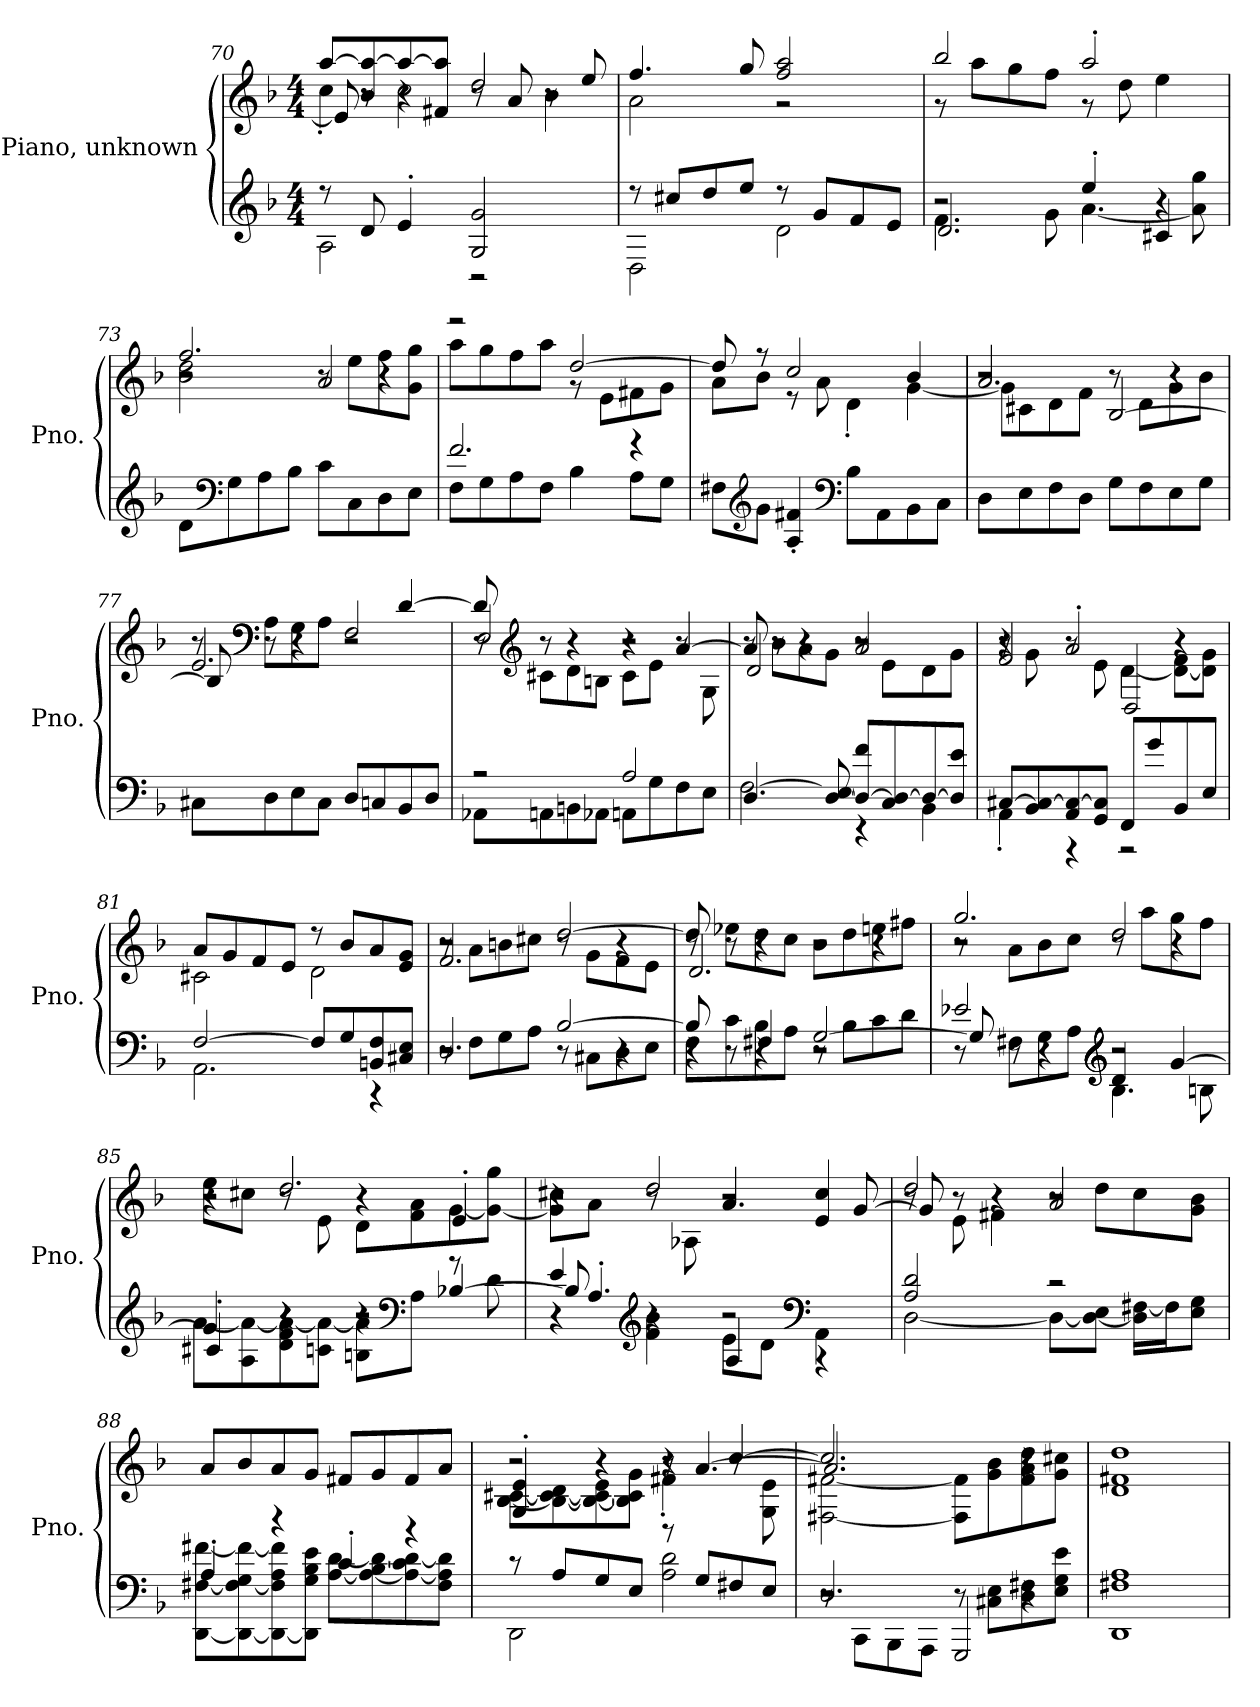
**kern	**kern
*part1	*part1
*staff2	*staff1
*I"Piano, unknown	*
*I'Pno.	*
*clefG2	*clefG2
*k[b-]	*k[b-]
*M4/4	*M4/4
=70	=70
*^	*^
*	*	*	*^
8r	2A\	[8aa/L	4cc'\	8e/]
8d/	.	8b-/ 8aa/_	.	8r
4e'/	.	8aa/_	2cc\	4r
.	.	8f#X/ 8aa/]J	.	.
2G/ 2g/	2r	8r	.	2dd/
.	.	8a/	.	.
.	.	8r	4b-\	.
.	.	8ee/	.	.
*	*	*	*v	*v
=71	=71	=71	=71
8r	2D\	4.ff/	2a\
8cc#X/L	.	.	.
8dd/	.	.	.
8ee/J	.	8gg/	.
8r	2d\	2ff/ 2aa/	2r
8g/L	.	.	.
8f/	.	.	.
8e/J	.	.	.
=72	=72	=72	=72
*	*^	*	*
2r	4.f\	2.d/	2bb-/	8r
.	.	.	.	8aa\L
.	.	.	.	8gg\
.	8g\	.	.	8ff\J
4ee'/	[4.a\	.	2aa'/	8r
.	.	.	.	8dd\
4r	.	4c#X/	.	4ee\
.	8a\] 8gg\	.	.	.
*v	*v	*v	*	*
!!LO:LB:g=z
=73	=73	=73
*	*	*^
8d\L	2.ff/	2b-\ 2dd\	2r
*clefF4	*	*	*
8G\	.	.	.
8A\	.	.	.
8B-\J	.	.	.
8c\L	.	8r	2a/
8C\	.	8ee\L	.
8D\	4r	8ff\	.
8E\J	.	8g\ 8gg\J	.
*	*	*v	*v
=74	=74	=74
*^	*	*
2.f/	8F\L	2r	8aa\L
.	8G\	.	8gg\
.	8A\	.	8ff\
.	8F\J	.	8aa\J
.	4B-\	[2dd/	8r
.	.	.	8e\L
4r	8A\L	.	8f#X\
.	8G\J	.	8g\J
*v	*v	*	*
=75	=75	=75
8F#X\L	8dd/]	8a\L
*clefG2	*	*
8g\J	8r	8b-\J
4A/' 4f#X/'	2cc/	8r
.	.	8a\
*clefF4	*	*
8B-\L	.	4d'\
8AA\	.	.
8BB-\	4b-/	[4g\
8C\J	.	.
=76	=76	=76
*	*	*^
8D\L	2.a/	8g\L]	2r
8E\	.	8c#X\	.
8F\	.	8d\	.
8D\J	.	8f\J	.
8G\L	.	8r	[2B-/
8F\	.	8d\L	.
8E\	4r	8g\	.
8G\J	.	8b-\J	.
!!LO:LB:g=z	!!	!!
=77	=77	=77	=77
8C#X\L	2.e/	8r	8B-/]
*	*clefF4	*	*
8D\	.	8A\L	8r
8E\	.	8G\	4r
8C#\J	.	8A\J	.
8D/L	.	2r	2F/
8Cn/	.	.	.
8BB-/	[4d/	.	.
8D/J	.	.	.
=78	=78	=78	=78
*^	*	*	*
2r	8AA-X\L	8d/]	8r	2E/
*	*	*clefG2	*	*
.	8AAn\	8r	8c#X\L	.
.	8BBn\	4r	8d\	.
.	8AA-X\J	.	8Bn\J	.
2A/	8AAn\L	4r	8c#\L	2r
.	8G\	.	8e\J	.
.	8F\	[4a/	8r	.
.	8E\J	.	8G\	.
=79	=79	=79	=79	=79
[4.D/	2F\	8a/]	8r	2d/
.	.	8r	8b-\L	.
.	.	4r	8a\	.
8D/_ 8E/	.	.	8g\J	.
8D/_ 8f/L	4r	2a/	8r	2r
8C/ 8D/_	.	.	8e\L	.
8D/_	4BB-\	.	8d\	.
8D/] 8e/J	.	.	8g\J	.
!!LO:LB:g=z	!!	!!
=80	=80	=80	=80	=80
[8C#X/L	4AA'\	4r	8r	2f/
8BB-/ 8C#/_	.	.	8g\	.
8AA/ 8C#/_	4r	2a'/	8r	.
8GG/ 8C#/]J	.	.	8e\	.
8FF/L	2r	.	[4d\	2D/
8g/	.	.	.	.
8BB-/	.	4r	8d\_ 8f\L	.
8E/J	.	.	8d\] 8g\J	.
*	*	*	*v	*v
=81	=81	=81	=81
[2F/	2.AA\	8a/L	2c#X\
.	.	8g/	.
.	.	8f/	.
.	.	8e/J	.
8F/L]	.	8r	2d\
8G/	.	8b-/L	.
8BBn/ 8F/	4r	8a/	.
8C#X/ 8E/J	.	8e/ 8g/J	.
=82	=82	=82	=82
*	*^	*	*^
2r	8r	2.D/	2r	8r	2.f/
.	8F\L	.	.	8a\L	.
.	8G\	.	.	8bn\	.
.	8A\J	.	.	8cc#X\J	.
[2B-/	8r	.	[2dd/	8r	.
.	8C#X\L	.	.	8g\L	.
.	8D\	4r	.	8f\	4r
.	8E\J	.	.	8e\J	.
!!LO:PB:g=z	!!	!!
=83	=83	=83	=83	=83	=83
8B-/]	8F\L	4r	8dd/]	8r	2.d/
8r	8c\	.	8r	8ee-X\L	.
4r	8B-\	4F#X/	4r	8dd\	.
.	8A\J	.	.	8cc\J	.
2r	8r	[2G/	2r	8b-\L	.
.	8B-\L	.	.	8dd\	.
.	8c\	.	.	8een\	4r
.	8d\J	.	.	8ff#X\J	.
=84	=84	=84	=84	=84	=84
2e-X/	8r	8G/]	2.gg/	8r	2r
.	8F#X\L	8r	.	8a\L	.
.	8G\	4r	.	8b-\	.
.	8A\J	.	.	8cc\J	.
*clefG2	*	*	*	*	*
4d/	4.B-\	2r	.	8r	2dd/
.	.	.	.	8aa\L	.
[4g/	.	.	4r	8gg\	.
.	8Bn\	.	.	8ff\J	.
=85	=85	=85	=85	=85	=85
4g/]	[8a\L	4c#X'/	4r	8ee\L	2r
.	8A\ 8a\_	.	.	8cc#X\J	.
4r	8d\ 8f\ 8a\_	4r	2.dd/	8r	.
.	8cn\ 8a\_J	.	.	8e\	.
2r	8Bn\ 8a\]L	4r	.	8d\L	4r
*clefF4	*	*	*	*	*
.	8A\J	.	.	8f\ 8a\	.
.	8r	[4B-X/	.	[8g\	4e'/
.	8d\	.	.	8g\_ 8gg\J	.
!!LO:LB:g=z	!!	!!
=86	=86	=86	=86	=86	=86
4e/	4r	8B-/]	4r	8g\] 8cc#X\L	2r
.	.	4.A'/	.	8a\J	.
*clefG2	*	*	*	*	*
4r	4f\ 4b-\	.	2dd/	8r	.
.	.	.	.	8A-X\	.
2r	8e\L	4A/	.	2r	4.a/
.	8d\J	.	.	.	.
*clefF4	*	*	*	*	*
.	4AA\	4r	4e/ 4cc#/	.	.
.	.	.	.	.	[8g/
*	*v	*v	*	*	*
=87	=87	=87	=87	=87
2A/ 2d/	[2D\	2dd/	8r	8g/]
.	.	.	8e\	8r
.	.	.	4f#X\	4r
2r	8D\L_	2a/	8r	2r
.	8D\_ 8E\J	.	8dd\L	.
.	16D\] [16F#X\LL	.	8cc\	.
.	16F#\J]	.	.	.
.	8E\ 8G\J	.	8g\ 8b-\J	.
*	*	*v	*v	*v
=88	=88	=88
4A'/	[8DD\ [8F#X\ [8f#X\L	8a/L
.	8DD\_ 8F#\_ 8G\ 8f#\_	8b-/
4r	8DD\_ 8F#\] 8A\ 8f#\]	8a/
.	8DD\] 8G\ 8B-\ 8e\J	8g/J
4c'/	[8A\ [8d\L	8f#X/L
.	8A\_ 8B-\ 8d\_	8g/
4r	8A\_ 8c\ 8d\_	8f#/
.	8F#\ 8A\] 8d\]J	8a/J
!!LO:LB:g=z
=89	=89	=89
*	*	*^
*	*	*	*^
8r	2DD\	2r	[8B-\ [8c#X\L	4G/' 4e/'
8A/L	.	.	8B-\_ 8c#\_ 8d\	.
8G/	.	.	8B-\_ 8c#\_ 8e\	4r
8E/J	.	.	8B-\] 8c#\] 8g\J	.
8r	2A\ 2d\	4r	4f#X'\	8r
8G/L	.	.	.	[4.a/
8F#X/	.	[4cc/	8r	.
8E/J	.	.	8G\ 8e\	.
=90	=90	=90	=90	=90
*	*^	*	*	*
2.D/	8r	2r	2.cc/]	[2F#X\ [2f#X\	2.a/]
.	8CC\L	.	.	.	.
.	8BBB-\	.	.	.	.
.	8AAA\J	.	.	.	.
.	8r	2GGG/	.	8F#\] 8f#\]L	.
.	8C#X\ 8E\L	.	.	8g\ 8b-\	.
4r	8D\ 8F#X\	.	4r	8f#\ 8a\ 8dd\	4r
.	8E\ 8G\ 8e\J	.	.	8g\ 8cc#X\J	.
*v	*v	*v	*	*	*
*	*v	*v	*v
=91	=91
1DD 1F#X 1A	1d 1f#X 1dd
=	=
*-	*-
